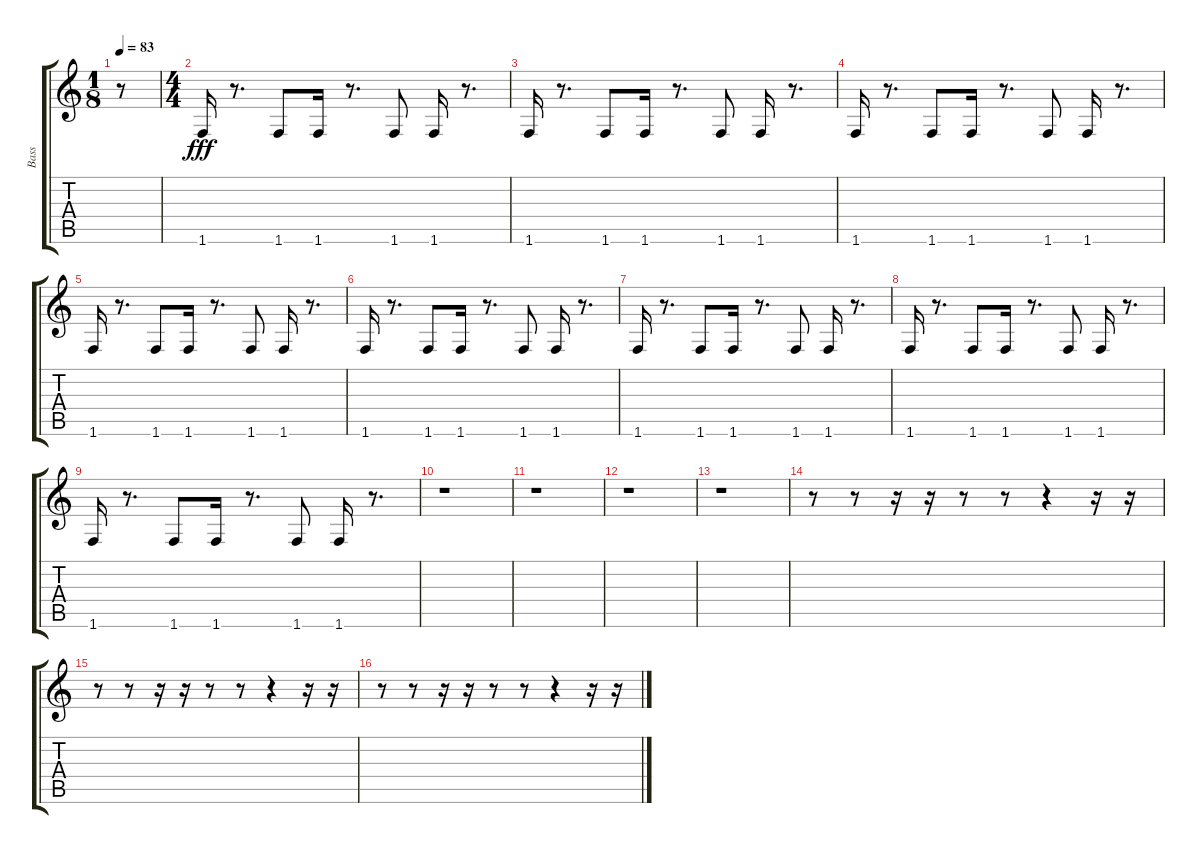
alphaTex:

\track ("Bass" "Bass") {instrument electricbasspick}
\staff {score tabs}
\tuning (E4 B3 G3 D3 A2 E2) {hide}
\ts (1 8)
\tempo 83
\clef g2
\ks c
r.8{dy fff instrument electricbasspick} |
\ts (4 4)
1.6.16 r.8{d} 1.6.8 1.6.16 r.8{d} 1.6.8 1.6.16 r.8{d} |
1.6.16 r.8{d} 1.6.8 1.6.16 r.8{d} 1.6.8 1.6.16 r.8{d} |
1.6.16 r.8{d} 1.6.8 1.6.16 r.8{d} 1.6.8 1.6.16 r.8{d} |
1.6.16 r.8{d} 1.6.8 1.6.16 r.8{d} 1.6.8 1.6.16 r.8{d} |
1.6.16 r.8{d} 1.6.8 1.6.16 r.8{d} 1.6.8 1.6.16 r.8{d} |
1.6.16 r.8{d} 1.6.8 1.6.16 r.8{d} 1.6.8 1.6.16 r.8{d} |
1.6.16 r.8{d} 1.6.8 1.6.16 r.8{d} 1.6.8 1.6.16 r.8{d} |
1.6.16 r.8{d} 1.6.8 1.6.16 r.8{d} 1.6.8 1.6.16 r.8{d} |
r.1 |
r.1 |
r.1 |
r.1 |
r.8 r.8 r.16 r.16 r.8 r.8 r.4 r.16 r.16 |
r.8 r.8 r.16 r.16 r.8 r.8 r.4 r.16 r.16 |
r.8 r.8 r.16 r.16 r.8 r.8 r.4 r.16 r.16
